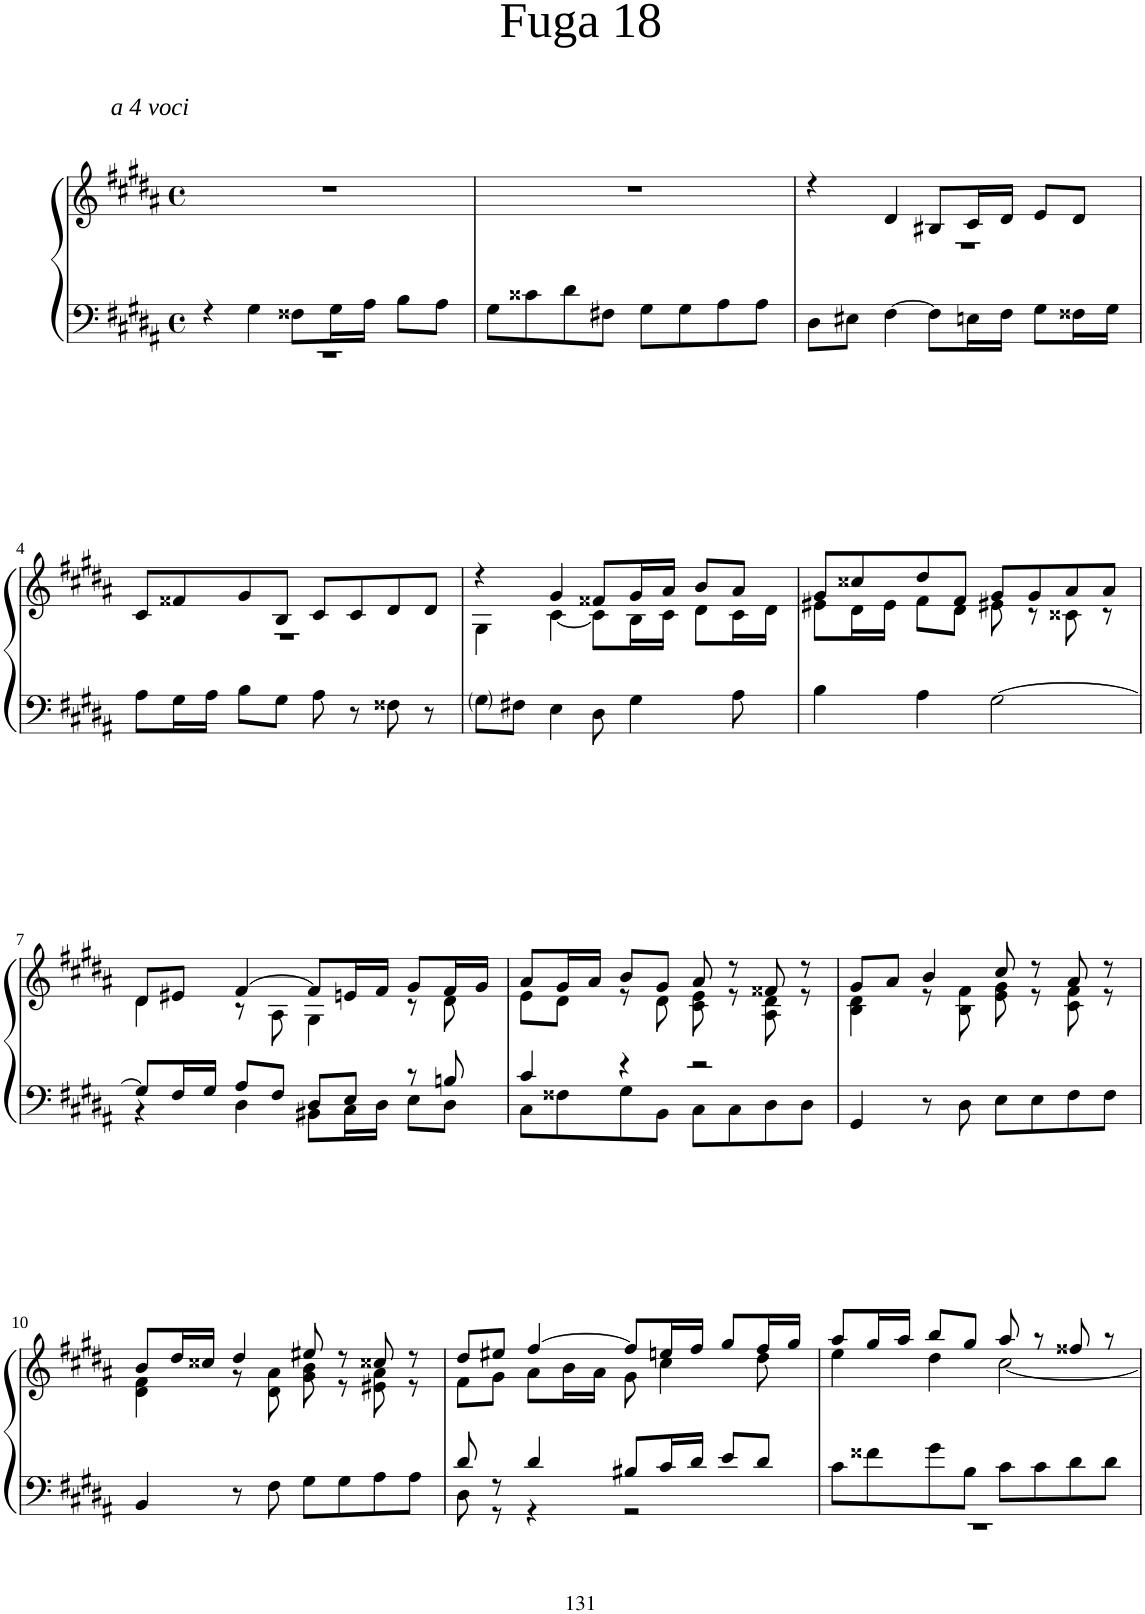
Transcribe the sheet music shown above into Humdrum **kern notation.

**kern	**kern
*part1	*part1
*staff2	*staff1
*I"Piano	*
*I'Pno	*
!!LO:PB:g=z
*clefF4	*clefG2
*k[f#c#g#d#a#]	*k[f#c#g#d#a#]
*M4/4	*M4/4
*met(c)	*met(c)
=1	=1
*^	*
!	!	!LO:TX:a:i:t=a 4 voci
4r	1r	1r
4G#\	.	.
8F##X\L	.	.
16G#\L	.	.
16A#\JJ	.	.
8B\L	.	.
8A#\J	.	.
*v	*v	*
=2	=2
8G#\L	1r
8c##X\	.
8d#\	.
8F#X\J	.
8G#\L	.
8G#\	.
8A#\	.
8A#\J	.
=3	=3
*	*^
8D#\L	4r	1r
8E#X\J	.	.
[4F#\	4d#/	.
8F#\L]	8B#X/L	.
16En\L	16c#/L	.
16F#\JJ	16d#/JJ	.
8G#\L	8e/L	.
16F##X\L	8d#/J	.
16G#\JJ	.	.
!!LO:LB:g=z	!!
=4	=4	=4
8A#\L	8c#/L	1r
16G#\L	8f##X/	.
16A#\JJ	.	.
8B\L	8g#/	.
8G#\J	8B/J	.
8A#\	8c#/L	.
8r	8c#/	.
8F##X\	8d#/	.
8r	8d#/J	.
=5	=5	=5
8G#\L	4r	4G#\
8F#X\J	.	.
4E\	4g#/	[4c#\
8D#\	8f##X/L	8c#\L]
4G#\	16g#/L	16B\L
.	16a#/JJ	16c#\JJ
.	8b/L	8d#\L
8A#\	8a#/J	16c#\L
.	.	16d#\JJ
=6	=6	=6
4B\	8g#/L	8e#X\L
.	8cc##X/	16d#\L
.	.	16e#\JJ
4A#\	8dd#/	8f#\L
.	8f#/J	8d#\J
[2G#\	8g#/L	8e#X\
.	8g#/	8r
.	8a#/	8c##X\
.	8a#/J	8r
!!LO:LB:g=z	!!
=7	=7	=7
*^	*	*
8G#/L]	4r	8d#/L	4d#\
16F#/L	.	8e#X/J	.
16G#/JJ	.	.	.
8A#/L	4D#\	[4f#/	8r
8F#/J	.	.	8A#\
8D#/L	8BB#X\L	8f#/L]	4G#\
8E/J	16C#\L	16en/L	.
.	16D#\JJ	16f#/JJ	.
8r	8E\L	8g#/L	8r
8Bn/	8D#\J	16f#/L	8d#\
.	.	16g#/JJ	.
=8	=8	=8	=8
4c#/	8C#\L	8a#/L	8e\L
.	8F##X\	16g#/L	8d#\J
.	.	16a#/JJ	.
4r	8G#\	8b/L	8r
.	8BB\J	8g#/J	8d#\
2r	8C#\L	8a#/	8c#\ 8e\
.	8C#\	8r	8r
.	8D#\	8f##X/	8A#\ 8d#\
.	8D#\J	8r	8r
*v	*v	*	*
=9	=9	=9
4GG#/	8g#/L	4B\ 4d#\
.	8a#/J	.
8r	4b/	8r
8D#\	.	8B\ 8f#\
8E\L	8cc#/	8e\ 8g#\
8E\	8r	8r
8F#\	8a#/	8c#\ 8f#\
8F#\J	8r	8r
!!LO:LB:g=z	!!
=10	=10	=10
4BB/	8b/L	4d#\ 4f#\
.	16dd#/L	.
.	16cc##X/JJ	.
8r	4dd#/	8r
8F#\	.	8d#\ 8a#\
8G#\L	8ee#X/	8g#\ 8b\
8G#\	8r	8r
8A#\	8cc##X/	8e#X\ 8a#\
8A#\J	8r	8r
=11	=11	=11
*^	*	*
8d#/	8D#\	8dd#/L	8f#\L
8r	8r	8ee#X/J	8g#\J
4d#/	4r	[4ff#/	8a#\L
.	.	.	16b\L
.	.	.	16a#\JJ
8B#X/L	2r	8ff#/L]	8g#\
16c#/L	.	16een/L	4cc#\
16d#/JJ	.	16ff#/JJ	.
8e/L	.	8gg#/L	.
8d#/J	.	16ff#/L	8dd#\
.	.	16gg#/JJ	.
=12	=12	=12	=12
8c#\L	1r	8aa#/L	4ee\
8f##X\	.	16gg#/L	.
.	.	16aa#/JJ	.
8g#\	.	8bb/L	4dd#\
8B\J	.	8gg#/J	.
8c#\L	.	8aa#/	[2cc#\
8c#\	.	8r	.
8d#\	.	8ff##X/	.
8d#\J	.	8r	.
*v	*v	*	*
*	*v	*v
=	=
*-	*-
